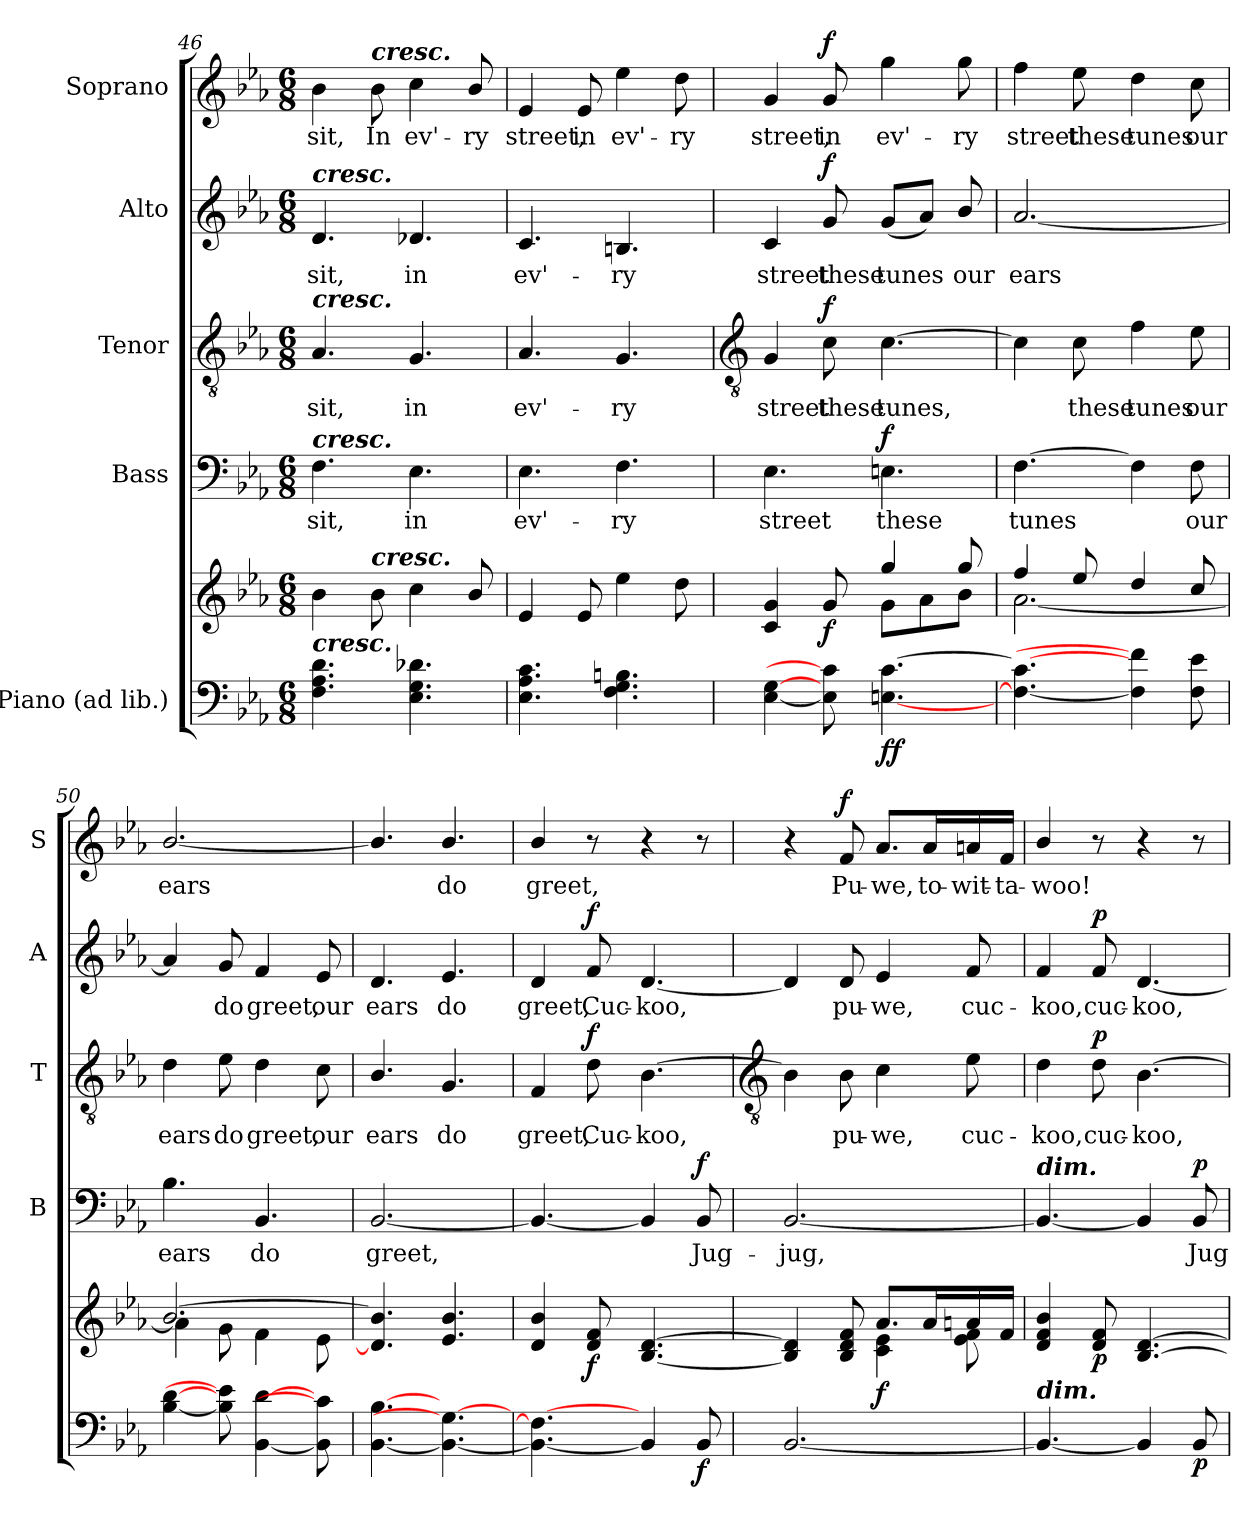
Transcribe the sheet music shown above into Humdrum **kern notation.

**kern	**kern	**dynam	**kern	**text	**dynam	**kern	**text	**dynam	**kern	**text	**dynam	**kern	**text	**dynam
*part5	*part5	*part5	*part4	*part4	*part4	*part3	*part3	*part3	*part2	*part2	*part2	*part1	*part1	*part1
*staff6	*staff5	*staff5/6	*staff4	*staff4	*staff4	*staff3	*staff3	*staff3	*staff2	*staff2	*staff2	*staff1	*staff1	*staff1
*I"Piano (ad lib.)	*	*	*I"Bass	*	*	*I"Tenor	*	*	*I"Alto	*	*	*I"Soprano	*	*
*	*	*	*I'B	*	*	*I'T	*	*	*I'A	*	*	*I'S	*	*
*clefF4	*clefG2	*	*clefF4	*	*	*clefGv2	*	*	*clefG2	*	*	*clefG2	*	*
*k[b-e-a-]	*k[b-e-a-]	*	*k[b-e-a-]	*	*	*k[b-e-a-]	*	*	*k[b-e-a-]	*	*	*k[b-e-a-]	*	*
*E-:	*E-:	*	*E-:	*	*	*E-:	*	*	*E-:	*	*	*E-:	*	*
*M6/8	*M6/8	*	*M6/8	*	*	*M6/8	*	*	*M6/8	*	*	*M6/8	*	*
=46	=46	=46	=46	=46	=46	=46	=46	=46	=46	=46	=46	=46	=46	=46
!	!	!	!	!	!	!	!	!	!LO:TX:a:Bi:t=cresc.	!	!	!	!	!
!	!	!	!	!	!	!LO:TX:a:Bi:t=cresc.	!	!	!	!	!	!	!	!
!	!	!	!LO:TX:a:Bi:t=cresc.	!	!	!	!	!	!	!	!	!	!	!
!LO:TX:a:Bi:t=cresc.	!	!	!	!	!	!	!	!	!	!	!	!	!	!
!	!	!	!	!LO:LY:b	!	!	!LO:LY:b	!	!	!LO:LY:b	!	!	!LO:LY:b	!
4.F 4.A- 4.d	4b-	.	4.F	sit,	.	4.A-	sit,	.	4.d	sit,	.	4b-	sit,	.
!	!	!	!	!	!	!	!	!	!	!	!	!LO:TX:a:Bi:t=cresc.	!	!
!	!LO:TX:a:Bi:t=cresc.	!	!	!	!	!	!	!	!	!	!	!	!	!
!	!	!	!	!	!	!	!	!	!	!	!	!	!LO:LY:b	!
.	8b-	.	.	.	.	.	.	.	.	.	.	8b-	In	.
!	!	!	!	!LO:LY:b	!	!	!LO:LY:b	!	!	!LO:LY:b	!	!	!LO:LY:b	!
4.E- 4.G 4.d-X	4cc	.	4.E-	in	.	4.G	in	.	4.d-X	in	.	4cc	ev'-	.
!	!	!	!	!	!	!	!	!	!	!	!	!	!LO:LY:b	!
.	8b-/	.	.	.	.	.	.	.	.	.	.	8b-/	-ry	.
=47	=47	=47	=47	=47	=47	=47	=47	=47	=47	=47	=47	=47	=47	=47
!	!	!	!	!LO:LY:b	!	!	!LO:LY:b	!	!	!LO:LY:b	!	!	!LO:LY:b	!
4.E- 4.A- 4.c	4e-	.	4.E-	ev'-	.	4.A-	ev'-	.	4.c	ev'-	.	4e-	street,	.
!	!	!	!	!	!	!	!	!	!	!	!	!	!LO:LY:b	!
.	8e-	.	.	.	.	.	.	.	.	.	.	8e-	in	.
!	!	!	!	!LO:LY:b	!	!	!LO:LY:b	!	!	!LO:LY:b	!	!	!LO:LY:b	!
4.F 4.G 4.Bn	4ee-	.	4.F	-ry	.	4.G	-ry	.	4.Bn	-ry	.	4ee-	ev'-	.
!	!	!	!	!	!	!	!	!	!	!	!	!	!LO:LY:b	!
.	8dd	.	.	.	.	.	.	.	.	.	.	8dd	-ry	.
!!LO:LB:g=z
=48	=48	=48	=48	=48	=48	=48	=48	=48	=48	=48	=48	=48	=48	=48
*	*	*	*	*	*	*clefGv2	*	*	*	*	*	*	*	*
*	*^	*	*	*	*	*	*	*	*	*	*	*	*	*
!	!	!	!	!	!LO:LY:b	!	!	!LO:LY:b	!	!	!LO:LY:b	!	!	!LO:LY:b	!
[4E- [4G	4c/ 4g/	4.ryy	.	4.E-	street	.	4G	street	.	4c	street	.	4g	street,	.
!	!	!	!LO:DY:b	!	!	!	!	!LO:LY:b	!LO:DY:b	!	!LO:LY:b	!LO:DY:b	!	!LO:LY:b	!LO:DY:b
8E-] 8c]	8g/	.	f	.	.	.	8c	these	f	8g	these	f	8g	in	f
!	!	!	!LO:DY:b=2	!	!LO:LY:b	!	!	!LO:LY:b	!	!	!LO:LY:b	!	!	!LO:LY:b	!
!	!	!	!LO:DY:n=1:b	!	!	!LO:DY:b	!	!	!	!	!	!	!	!	!
[4.En [4.c	4gg/	8g\L	f f	4.En	these	f	[4.c	tunes,	.	(<8gL	tunes	.	4gg	ev'-	.
.	.	8a-\	.	.	.	.	.	.	.	8a-J)	.	.	.	.	.
!	!	!	!	!	!	!	!	!	!	!	!LO:LY:b	!	!	!LO:LY:b	!
.	8gg/	8b-\J	.	.	.	.	.	.	.	8b-/	our	.	8gg	-ry	.
=49	=49	=49	=49	=49	=49	=49	=49	=49	=49	=49	=49	=49	=49	=49	=49
!	!	!	!	!	!LO:LY:b	!	!	!	!	!	!LO:LY:b	!	!	!LO:LY:b	!
4.F_ 4.c_	4ff/	[2.a-\	.	[4.F	tunes	.	4c]	.	.	[2.a-	ears	.	4ff	street	.
!	!	!	!	!	!	!	!	!LO:LY:b	!	!	!	!	!	!LO:LY:b	!
.	8ee-/	.	.	.	.	.	8c	these	.	.	.	.	8ee-	these	.
!	!	!	!	!	!	!	!	!LO:LY:b	!	!	!	!	!	!LO:LY:b	!
4F] 4f]	4dd/	.	.	4F]	.	.	4f	tunes	.	.	.	.	4dd	tunes	.
!	!	!	!	!	!LO:LY:b	!	!	!LO:LY:b	!	!	!	!	!	!LO:LY:b	!
8F 8e-	8cc/	.	.	8F	our	.	8e-	our	.	.	.	.	8cc	our	.
=50	=50	=50	=50	=50	=50	=50	=50	=50	=50	=50	=50	=50	=50	=50	=50
!	!	!	!	!	!LO:LY:b	!	!	!LO:LY:b	!	!	!	!	!	!LO:LY:b	!
[4B- [4d	[2.b-/	4a-\]	.	4.B-	ears	.	4d	ears	.	4a-]	.	.	[2.b-/	ears	.
!	!	!	!	!	!	!	!	!LO:LY:b	!	!	!LO:LY:b	!	!	!	!
8B-] 8e-]	.	8g\	.	.	.	.	8e-	do	.	8g	do	.	.	.	.
!	!	!	!	!	!LO:LY:b	!	!	!LO:LY:b	!	!	!LO:LY:b	!	!	!	!
[4BB- [4d	.	4f\	.	4.BB-	do	.	4d	greet,	.	4f	greet,	.	.	.	.
!	!	!	!	!	!	!	!	!LO:LY:b	!	!	!LO:LY:b	!	!	!	!
8BB-] 8c]	.	8e-\	.	.	.	.	8c	our	.	8e-	our	.	.	.	.
=51	=51	=51	=51	=51	=51	=51	=51	=51	=51	=51	=51	=51	=51	=51	=51
!	!	!	!	!	!LO:LY:b	!	!	!LO:LY:b	!	!	!LO:LY:b	!	!	!	!
[4.BB- [4.B-	4.d/] 4.b-/]	2.ryy	.	[2.BB-	greet,	.	4.B-/	ears	.	4.d	ears	.	4.b-/]	.	.
!	!	!	!	!	!	!	!	!LO:LY:b	!	!	!LO:LY:b	!	!	!LO:LY:b	!
4.BB-_ 4.G_	4.e-/ 4.b-/	.	.	.	.	.	4.G	do	.	4.e-	do	.	4.b-/	do	.
=52	=52	=52	=52	=52	=52	=52	=52	=52	=52	=52	=52	=52	=52	=52	=52
!	!	!	!	!	!	!	!	!LO:LY:b	!	!	!LO:LY:b	!	!	!LO:LY:b	!
4.BB-_ 4.F_	4d/ 4b-/	4ryy	.	4.BB-_	.	.	4F	greet,	.	4d	greet,	.	4b-/	greet,	.
!	!	!	!LO:DY:b	!	!	!	!	!LO:LY:b	!LO:DY:b	!	!LO:LY:b	!LO:DY:b	!	!	!
.	8d/ 8f/	2ryy	f	.	.	.	8d	Cuc-	f	8f	Cuc-	f	8r	.	.
!	!	!	!	!	!	!	!	!LO:LY:b	!	!	!LO:LY:b	!	!	!	!
4BB-]	[4.B-/ [4.d/	.	.	4BB-]	.	.	[4.B-	-koo,	.	[4.d	-koo,	.	4r	.	.
!	!	!	!LO:DY:b=2	!	!LO:LY:b	!LO:DY:b	!	!	!	!	!	!	!	!	!
8BB-	.	.	f	8BB-	Jug-	f	.	.	.	.	.	.	8r	.	.
!!LO:LB:g=z
=53	=53	=53	=53	=53	=53	=53	=53	=53	=53	=53	=53	=53	=53	=53	=53
*	*	*	*	*	*	*	*clefGv2	*	*	*	*	*	*	*	*
!	!	!	!	!	!LO:LY:b	!	!	!	!	!	!	!	!	!	!
[2.BB-	4B-/] 4d/]	4.ryy	.	[2.BB-	-jug,	.	4B-]	.	.	4d]	.	.	4r	.	.
!	!	!	!	!	!	!	!	!LO:LY:b	!	!	!LO:LY:b	!	!	!LO:LY:b	!LO:DY:b
.	8B-/ 8d/ 8f/	.	.	.	.	.	8B-	pu-	.	8d	pu-	.	8f	Pu-	f
!	!	!	!LO:DY:b	!	!	!	!	!LO:LY:b	!	!	!LO:LY:b	!	!	!LO:LY:b	!
.	8.a-/L	4c\ 4e-\	f	.	.	.	4c	-we,	.	4e-	-we,	.	8.a-/L	-we,	.
!	!	!	!	!	!	!	!	!	!	!	!	!	!	!LO:LY:b	!
.	16a-/L	.	.	.	.	.	.	.	.	.	.	.	16a-/L	to-	.
!	!	!	!	!	!	!	!	!LO:LY:b	!	!	!LO:LY:b	!	!	!LO:LY:b	!
.	16an/	8e-\ 8f\	.	.	.	.	8e-	cuc-	.	8f	cuc-	.	16an/	-wit-	.
!	!	!	!	!	!	!	!	!	!	!	!	!	!	!LO:LY:b	!
.	16f/JJ	.	.	.	.	.	.	.	.	.	.	.	16f/JJ	-ta-	.
=54	=54	=54	=54	=54	=54	=54	=54	=54	=54	=54	=54	=54	=54	=54	=54
!	!	!	!	!LO:TX:a:Bi:t=dim.	!	!	!	!	!	!	!	!	!	!	!
!LO:TX:a:Bi:t=dim.	!	!	!	!	!	!	!	!	!	!	!	!	!	!	!
!	!	!	!	!	!	!	!	!LO:LY:b	!	!	!LO:LY:b	!	!	!LO:LY:b	!
4.BB-_	4d/ 4f/ 4b-/	2.ryy	.	4.BB-_	.	.	4d	-koo,	.	4f	-koo,	.	4b-/	-woo!	.
!	!	!	!LO:DY:b	!	!	!	!	!LO:LY:b	!LO:DY:b	!	!LO:LY:b	!LO:DY:b	!	!	!
.	8d/ 8f/	.	p	.	.	.	8d	cuc-	p	8f	cuc-	p	8r	.	.
!	!	!	!	!	!	!	!	!LO:LY:b	!	!	!LO:LY:b	!	!	!	!
4BB-]	[4.B-/ [4.d/	.	.	4BB-]	.	.	[4.B-	-koo,	.	[4.d	-koo,	.	4r	.	.
!	!	!	!LO:DY:b=2	!	!LO:LY:b	!LO:DY:b	!	!	!	!	!	!	!	!	!
8BB-	.	.	p	8BB-	Jug-	p	.	.	.	.	.	.	8r	.	.
*	*v	*v	*	*	*	*	*	*	*	*	*	*	*	*	*
=	=	=	=	=	=	=	=	=	=	=	=	=	=	=
*-	*-	*-	*-	*-	*-	*-	*-	*-	*-	*-	*-	*-	*-	*-
